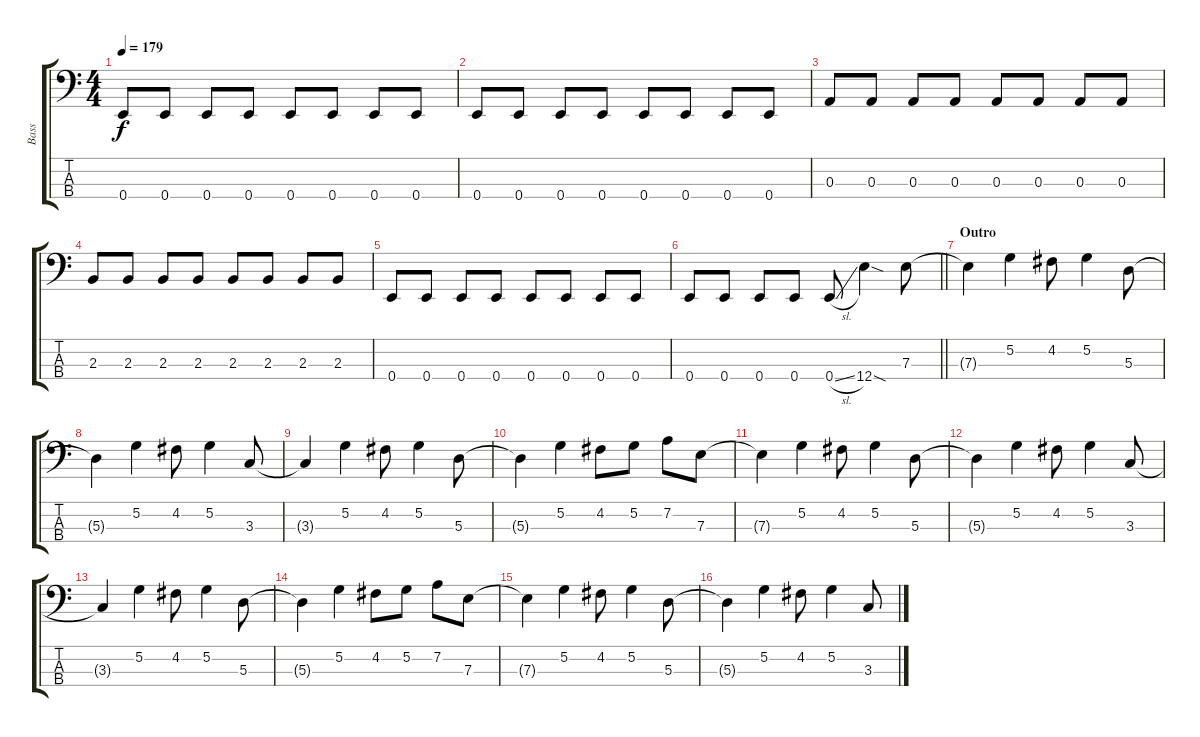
\track ("Bass" "Bass") {instrument electricbasspick}
\staff {score tabs}
\tuning (G2 D2 A1 E1) {hide}
\ts (4 4)
\tempo 179
\clef f4
\ks c
0.4.8{dy f} 0.4.8 0.4.8 0.4.8 0.4.8 0.4.8 0.4.8 0.4.8 |
0.4.8 0.4.8 0.4.8 0.4.8 0.4.8 0.4.8 0.4.8 0.4.8 |
0.3.8 0.3.8 0.3.8 0.3.8 0.3.8 0.3.8 0.3.8 0.3.8 |
2.3.8 2.3.8 2.3.8 2.3.8 2.3.8 2.3.8 2.3.8 2.3.8 |
0.4.8 0.4.8 0.4.8 0.4.8 0.4.8 0.4.8 0.4.8 0.4.8 |
\barLineRight lightlight
0.4.8 0.4.8 0.4.8 0.4.8 0.4{sl}.8 12.4{sod}.4 7.3.8 |
\section ("" "Outro")
7.3{t}.4 5.2.4 4.2.8 5.2.4 5.3.8 |
5.3{t}.4 5.2.4 4.2.8 5.2.4 3.3.8 |
3.3{t}.4 5.2.4 4.2.8 5.2.4 5.3.8 |
5.3{t}.4 5.2.4 4.2.8 5.2.8 7.2.8 7.3.8 |
7.3{t}.4 5.2.4 4.2.8 5.2.4 5.3.8 |
5.3{t}.4 5.2.4 4.2.8 5.2.4 3.3.8 |
3.3{t}.4 5.2.4 4.2.8 5.2.4 5.3.8 |
5.3{t}.4 5.2.4 4.2.8 5.2.8 7.2.8 7.3.8 |
7.3{t}.4 5.2.4 4.2.8 5.2.4 5.3.8 |
5.3{t}.4 5.2.4 4.2.8 5.2.4 3.3.8
